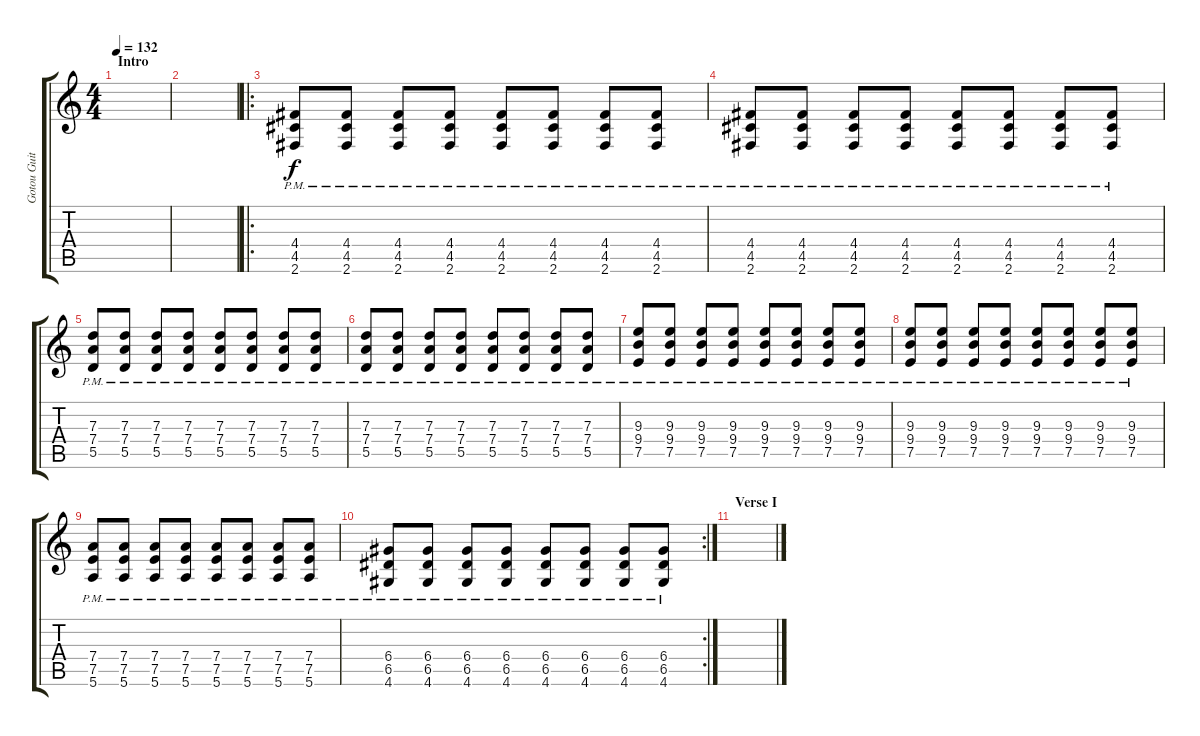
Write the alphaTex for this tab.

\track ("Gotou Guitar" "Gotou Guit") {instrument overdrivenguitar}
\staff {score tabs}
\tuning (E4 B3 G3 D3 A2 E2) {hide}
\ts (4 4)
\section ("" "Intro")
\tempo 132
\clef g2
\ks c
|
|
\ro
(4.4{pm} 4.5{pm} 2.6{pm}).8 (4.4{pm} 4.5{pm} 2.6{pm}).8 (4.4{pm} 4.5{pm} 2.6{pm}).8 (4.4{pm} 4.5{pm} 2.6{pm}).8 (4.4{pm} 4.5{pm} 2.6{pm}).8 (4.4{pm} 4.5{pm} 2.6{pm}).8 (4.4{pm} 4.5{pm} 2.6{pm}).8 (4.4{pm} 4.5{pm} 2.6{pm}).8 |
(4.4{pm} 4.5{pm} 2.6{pm}).8 (4.4{pm} 4.5{pm} 2.6{pm}).8 (4.4{pm} 4.5{pm} 2.6{pm}).8 (4.4{pm} 4.5{pm} 2.6{pm}).8 (4.4{pm} 4.5{pm} 2.6{pm}).8 (4.4{pm} 4.5{pm} 2.6{pm}).8 (4.4{pm} 4.5{pm} 2.6{pm}).8 (4.4{pm} 4.5{pm} 2.6{pm}).8 |
(7.3{pm} 7.4{pm} 5.5{pm}).8 (7.3{pm} 7.4{pm} 5.5{pm}).8 (7.3{pm} 7.4{pm} 5.5{pm}).8 (7.3{pm} 7.4{pm} 5.5{pm}).8 (7.3{pm} 7.4{pm} 5.5{pm}).8 (7.3{pm} 7.4{pm} 5.5{pm}).8 (7.3{pm} 7.4{pm} 5.5{pm}).8 (7.3{pm} 7.4{pm} 5.5{pm}).8 |
(7.3{pm} 7.4{pm} 5.5{pm}).8 (7.3{pm} 7.4{pm} 5.5{pm}).8 (7.3{pm} 7.4{pm} 5.5{pm}).8 (7.3{pm} 7.4{pm} 5.5{pm}).8 (7.3{pm} 7.4{pm} 5.5{pm}).8 (7.3{pm} 7.4{pm} 5.5{pm}).8 (7.3{pm} 7.4{pm} 5.5{pm}).8 (7.3{pm} 7.4{pm} 5.5{pm}).8 |
(9.3{pm} 9.4{pm} 7.5{pm}).8 (9.3{pm} 9.4{pm} 7.5{pm}).8 (9.3{pm} 9.4{pm} 7.5{pm}).8 (9.3{pm} 9.4{pm} 7.5{pm}).8 (9.3{pm} 9.4{pm} 7.5{pm}).8 (9.3{pm} 9.4{pm} 7.5{pm}).8 (9.3{pm} 9.4{pm} 7.5{pm}).8 (9.3{pm} 9.4{pm} 7.5{pm}).8 |
(9.3{pm} 9.4{pm} 7.5{pm}).8 (9.3{pm} 9.4{pm} 7.5{pm}).8 (9.3{pm} 9.4{pm} 7.5{pm}).8 (9.3{pm} 9.4{pm} 7.5{pm}).8 (9.3{pm} 9.4{pm} 7.5{pm}).8 (9.3{pm} 9.4{pm} 7.5{pm}).8 (9.3{pm} 9.4{pm} 7.5{pm}).8 (9.3{pm} 9.4{pm} 7.5{pm}).8 |
(7.4{pm} 7.5{pm} 5.6{pm}).8 (7.4{pm} 7.5{pm} 5.6{pm}).8 (7.4{pm} 7.5{pm} 5.6{pm}).8 (7.4{pm} 7.5{pm} 5.6{pm}).8 (7.4{pm} 7.5{pm} 5.6{pm}).8 (7.4{pm} 7.5{pm} 5.6{pm}).8 (7.4{pm} 7.5{pm} 5.6{pm}).8 (7.4{pm} 7.5{pm} 5.6{pm}).8 |
\rc 2
(6.4{pm} 6.5{pm} 4.6{pm}).8 (6.4{pm} 6.5{pm} 4.6{pm}).8 (6.4{pm} 6.5{pm} 4.6{pm}).8 (6.4{pm} 6.5{pm} 4.6{pm}).8 (6.4{pm} 6.5{pm} 4.6{pm}).8 (6.4{pm} 6.5{pm} 4.6{pm}).8 (6.4{pm} 6.5{pm} 4.6{pm}).8 (6.4{pm} 6.5{pm} 4.6{pm}).8 |
\section ("" "Verse I")
